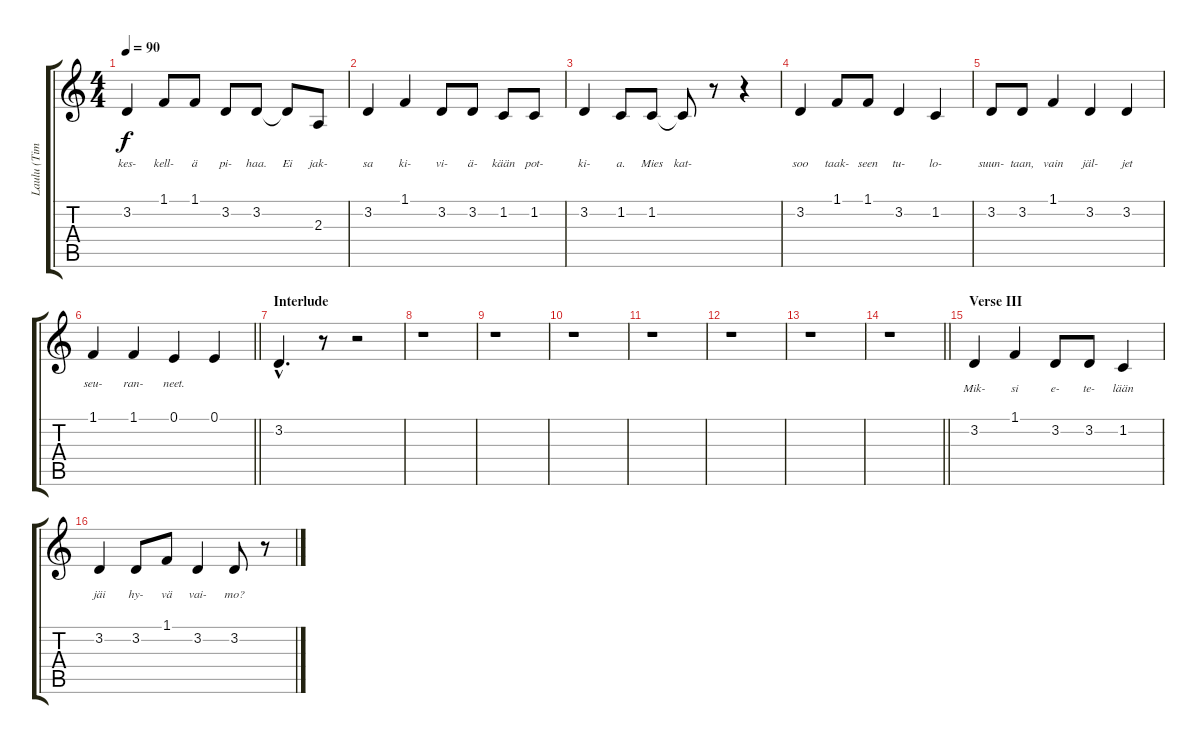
\track ("Laulu (Timo Rautiainen)" "Laulu (Tim") {instrument brightacousticpiano}
\staff {score tabs}
\tuning (E4 B3 G3 D3 A2 E2) {hide}
\ts (4 4)
\tempo 90
\clef g2
\ks c
3.2.4{lyrics (0 "") lyrics (1 "kes-") lyrics (2 "") lyrics (3 "") lyrics (4 "") dy f} 1.1.8{lyrics (0 "") lyrics (1 "kell-") lyrics (2 "") lyrics (3 "") lyrics (4 "")} 1.1.8{lyrics (0 "") lyrics (1 "ä") lyrics (2 "") lyrics (3 "") lyrics (4 "")} 3.2.8{lyrics (0 "") lyrics (1 "pi-") lyrics (2 "") lyrics (3 "") lyrics (4 "")} 3.2.8{lyrics (0 "") lyrics (1 "haa.") lyrics (2 "") lyrics (3 "") lyrics (4 "")} 3.2{t}.8{lyrics (0 "") lyrics (1 "Ei") lyrics (2 "") lyrics (3 "") lyrics (4 "")} 2.3.8{lyrics (0 "") lyrics (1 "jak-") lyrics (2 "") lyrics (3 "") lyrics (4 "")} |
3.2.4{lyrics (0 "") lyrics (1 "sa") lyrics (2 "") lyrics (3 "") lyrics (4 "")} 1.1.4{lyrics (0 "") lyrics (1 "ki-") lyrics (2 "") lyrics (3 "") lyrics (4 "")} 3.2.8{lyrics (0 "") lyrics (1 "vi-") lyrics (2 "") lyrics (3 "") lyrics (4 "")} 3.2.8{lyrics (0 "") lyrics (1 "ä-") lyrics (2 "") lyrics (3 "") lyrics (4 "")} 1.2.8{lyrics (0 "") lyrics (1 "kään") lyrics (2 "") lyrics (3 "") lyrics (4 "")} 1.2.8{lyrics (0 "") lyrics (1 "pot-") lyrics (2 "") lyrics (3 "") lyrics (4 "")} |
3.2.4{lyrics (0 "") lyrics (1 "ki-") lyrics (2 "") lyrics (3 "") lyrics (4 "")} 1.2.8{lyrics (0 "") lyrics (1 "a.") lyrics (2 "") lyrics (3 "") lyrics (4 "")} 1.2.8{lyrics (0 "") lyrics (1 "Mies") lyrics (2 "") lyrics (3 "") lyrics (4 "")} 1.2{t}.8{lyrics (0 "") lyrics (1 "kat-") lyrics (2 "") lyrics (3 "") lyrics (4 "")} r.8 r.4 |
3.2.4{lyrics (0 "") lyrics (1 "soo") lyrics (2 "") lyrics (3 "") lyrics (4 "")} 1.1.8{lyrics (0 "") lyrics (1 "taak-") lyrics (2 "") lyrics (3 "") lyrics (4 "")} 1.1.8{lyrics (0 "") lyrics (1 "seen") lyrics (2 "") lyrics (3 "") lyrics (4 "")} 3.2.4{lyrics (0 "") lyrics (1 "tu-") lyrics (2 "") lyrics (3 "") lyrics (4 "")} 1.2.4{lyrics (0 "") lyrics (1 "lo-") lyrics (2 "") lyrics (3 "") lyrics (4 "")} |
3.2.8{lyrics (0 "") lyrics (1 "suun-") lyrics (2 "") lyrics (3 "") lyrics (4 "")} 3.2.8{lyrics (0 "") lyrics (1 "taan,") lyrics (2 "") lyrics (3 "") lyrics (4 "")} 1.1.4{lyrics (0 "") lyrics (1 "vain") lyrics (2 "") lyrics (3 "") lyrics (4 "")} 3.2.4{lyrics (0 "") lyrics (1 "jäl-") lyrics (2 "") lyrics (3 "") lyrics (4 "")} 3.2.4{lyrics (0 "") lyrics (1 "jet") lyrics (2 "") lyrics (3 "") lyrics (4 "")} |
\barLineRight lightlight
1.1.4{lyrics (0 "") lyrics (1 "seu-") lyrics (2 "") lyrics (3 "") lyrics (4 "")} 1.1.4{lyrics (0 "") lyrics (1 "ran-") lyrics (2 "") lyrics (3 "") lyrics (4 "")} 0.1.4{lyrics (0 "") lyrics (1 "neet.") lyrics (2 "") lyrics (3 "") lyrics (4 "")} 0.1.4 |
\section ("" "Interlude")
3.2{hac}.4{d} r.8 r.2 |
r.1 |
r.1 |
r.1 |
r.1 |
r.1 |
r.1 |
\barLineRight lightlight
r.1 |
\section ("" "Verse III")
3.2.4{lyrics (0 "") lyrics (1 "") lyrics (2 "Mik-") lyrics (3 "") lyrics (4 "")} 1.1.4{lyrics (0 "") lyrics (1 "") lyrics (2 "si") lyrics (3 "") lyrics (4 "")} 3.2.8{lyrics (0 "") lyrics (1 "") lyrics (2 "e-") lyrics (3 "") lyrics (4 "")} 3.2.8{lyrics (0 "") lyrics (1 "") lyrics (2 "te-") lyrics (3 "") lyrics (4 "")} 1.2.4{lyrics (0 "") lyrics (1 "") lyrics (2 "lään") lyrics (3 "") lyrics (4 "")} |
3.2.4{lyrics (0 "") lyrics (1 "") lyrics (2 "jäi") lyrics (3 "") lyrics (4 "")} 3.2.8{lyrics (0 "") lyrics (1 "") lyrics (2 "hy-") lyrics (3 "") lyrics (4 "")} 1.1.8{lyrics (0 "") lyrics (1 "") lyrics (2 "vä") lyrics (3 "") lyrics (4 "")} 3.2.4{lyrics (0 "") lyrics (1 "") lyrics (2 "vai-") lyrics (3 "") lyrics (4 "")} 3.2.8{lyrics (0 "") lyrics (1 "") lyrics (2 "mo?") lyrics (3 "") lyrics (4 "")} r.8
